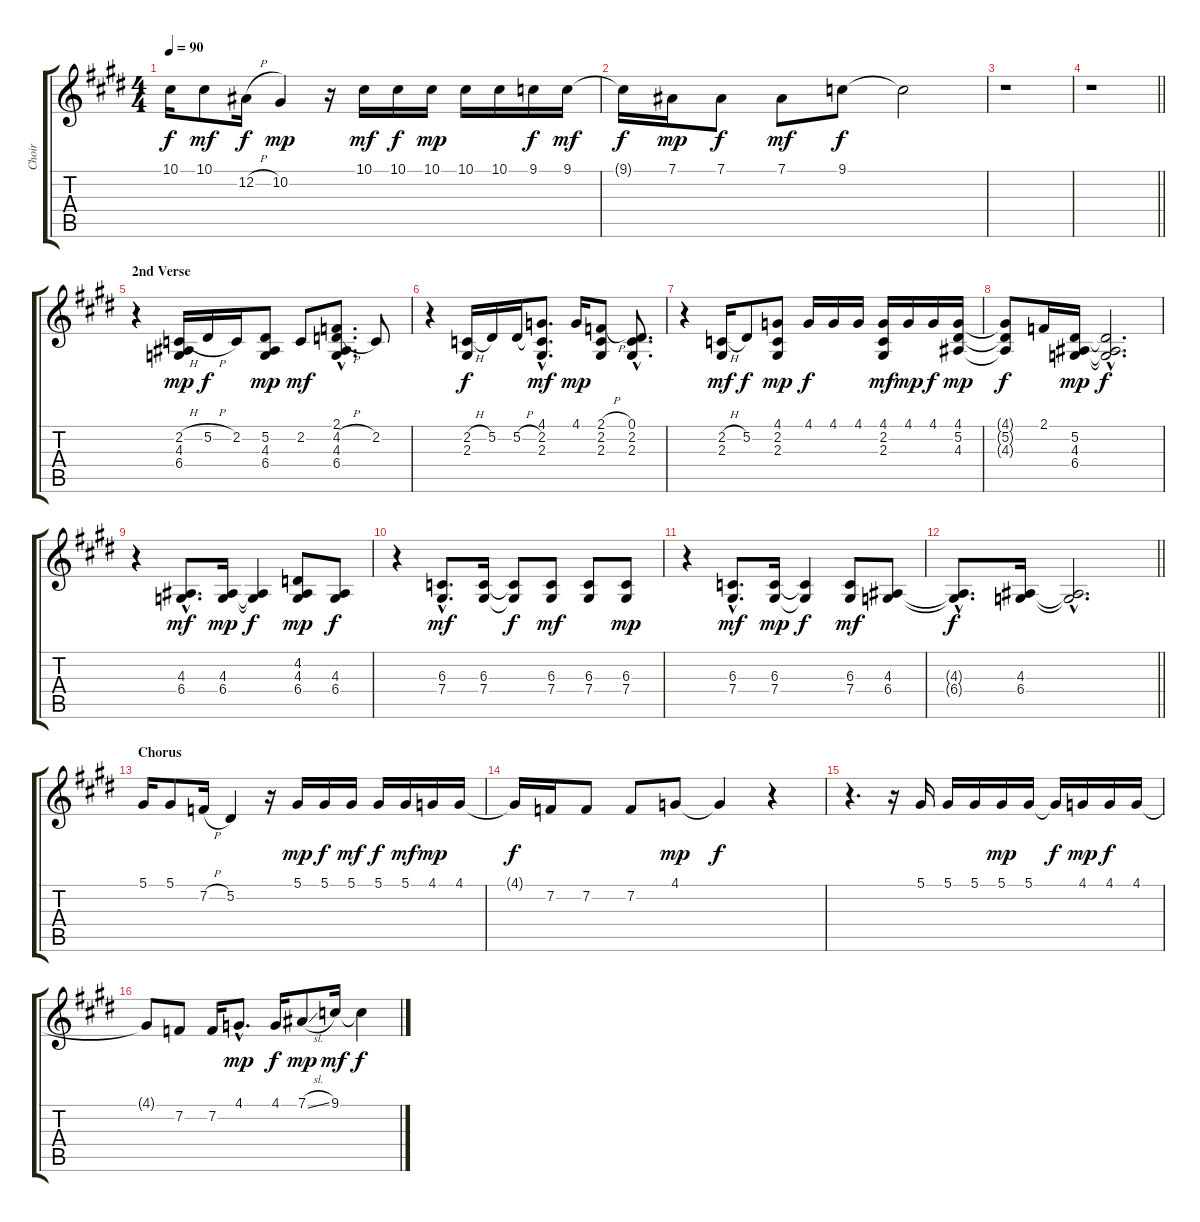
\track ("Choir" "Choir") {instrument stringensemble2}
\staff {score tabs}
\tuning (Eb4 Bb3 Gb3 Db3 Ab2 Eb2) {hide}
\ts (4 4)
\tempo 90
\clef g2
\ks e
10.1.16{dy f} 10.1.8{dy mf} 12.2{h}.16{dy f} 10.2.4{dy mp} r.16 10.1.16{dy mf} 10.1.16{dy f} 10.1.16{dy mp} 10.1.16 10.1.16 9.1.16{dy f} 9.1.16{dy mf} |
9.1{t}.16{dy f} 7.1.16{dy mp} 7.1.8{dy f} 7.1.8{dy mf} 9.1.8{dy f} 9.1{t}.2 |
r.1 |
\barLineRight lightlight
r.1 |
\section ("" "2nd Verse")
r.4 (2.2{h} 4.3 6.4).16{dy mp} 5.2{h}.16{dy f} 2.2.16 (5.2 4.3 6.4).8{dy mp} 2.2.8{dy mf} (2.1{hac} 4.2{h hac} 4.3{hac} 6.4{hac}).8{d} 2.2.8 |
r.4 (2.2{h} 2.3).16{dy f} 5.2.16 5.2{h}.16 (4.1{hac} 2.2{hac} 2.3{hac}).8{d dy mf} 4.1.16{dy mp} (2.1{h} 2.2 2.3).8 (0.1{hac} 2.2{hac} 2.3{hac}).8{d} |
r.4 (2.2{h} 2.3).16{dy mf} 5.2.8{dy f} (4.1 2.2 2.3).8{dy mp} 4.1.16{dy f} 4.1.16 4.1.16 (4.1 2.2 2.3).16{dy mf} 4.1.16{dy mp} 4.1.16{dy f} (4.1 5.2 4.3).16{dy mp} |
(4.1{t} 5.2{t} 4.3{t}).8{dy f} 2.1.16 (5.2 4.3 6.4).16{dy mp} (5.2{hac t} 4.3{hac t} 6.4{hac t}).2{d dy f} |
r.4 (4.3{hac} 6.4{hac}).8{d dy mf} (4.3 6.4).16{dy mp} (4.3{t} 6.4{t}).4{dy f} (4.2 4.3 6.4).8{dy mp} (4.3 6.4).8{dy f} |
r.4 (6.3{hac} 7.4{hac}).8{d dy mf} (6.3 7.4).16 (6.3{t} 7.4{t}).8{dy f} (6.3 7.4).8{dy mf} (6.3 7.4).8 (6.3 7.4).8{dy mp} |
r.4 (6.3{hac} 7.4{hac}).8{d dy mf} (6.3 7.4).16{dy mp} (6.3{t} 7.4{t}).4{dy f} (6.3 7.4).8{dy mf} (4.3 6.4).8 |
\barLineRight lightlight
(4.3{hac t} 6.4{hac t}).8{d dy f} (4.3 6.4).16 (4.3{hac t} 6.4{hac t}).2{d} |
\section ("" "Chorus")
5.1.16 5.1.8 7.2{h}.16 5.2.4 r.16 5.1.16{dy mp} 5.1.16{dy f} 5.1.16{dy mf} 5.1.16{dy f} 5.1.16{dy mf} 4.1.16{dy mp} 4.1.16 |
4.1{t}.16{dy f} 7.2.16 7.2.8 7.2.8 4.1.8{dy mp} 4.1{t}.4{dy f} r.4 |
r.4{d} r.16 5.1.16 5.1.16 5.1.16 5.1.16{dy mp} 5.1.16 5.1{t}.16{dy f} 4.1.16{dy mp} 4.1.16{dy f} 4.1.16 |
4.1{t}.8 7.2.8 7.2.16 4.1{hac}.8{d dy mp} 4.1.16{dy f} 7.1{sl}.8{dy mp} 9.1.16{dy mf} 9.1{t}.4{dy f}
